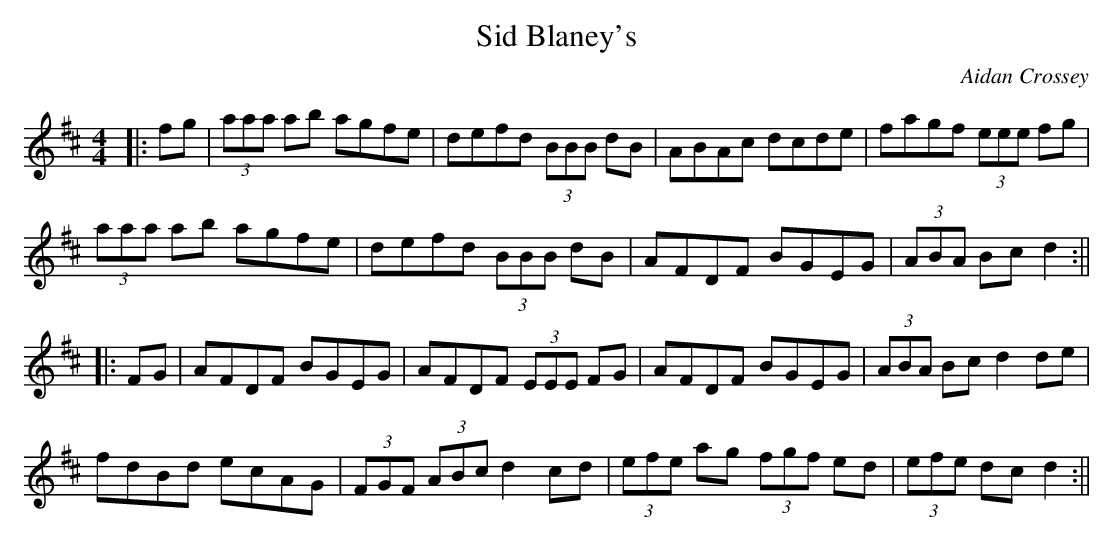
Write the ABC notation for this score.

X:1
T:Sid Blaney's
C:Aidan Crossey
M:4/4
L:1/8
K:D
|:fg|(3aaa ab agfe|defd (3BBB dB|ABAc dcde|fagf (3eee fg|
(3aaa ab agfe|defd (3BBB dB|AFDF BGEG|(3ABA Bc d2:||
|:FG|AFDF BGEG|AFDF (3EEE FG|AFDF BGEG|(3ABA Bc d2de|
fdBd ecAG|(3FGF (3ABc d2cd|(3efe ag (3fgf ed|(3efe dc d2:||
